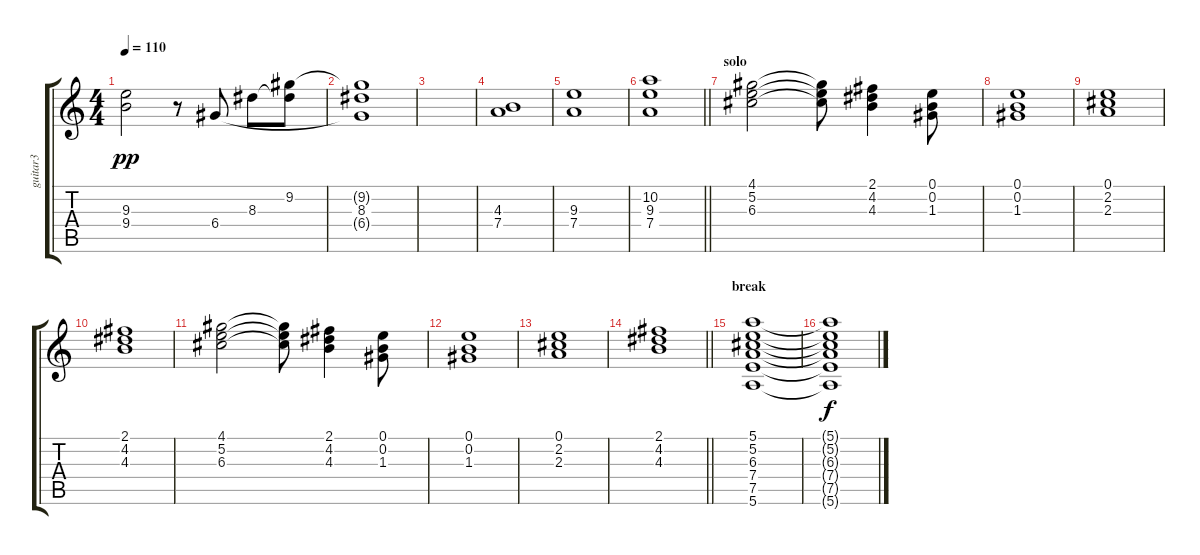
\track ("guitar3" "guitar3") {instrument distortionguitar}
\staff {score tabs}
\tuning (E4 B3 G3 D3 A2 E2) {hide}
\ts (4 4)
\tempo 110
\clef g2
\ks c
(9.3{t} 9.4{t}).2{dy pp} r.8 6.4.8 8.3.8 (9.2 8.3{t}).8 |
(9.2{t} 8.3 6.4{t}).1 |
|
(4.3 7.4).1 |
(9.3 7.4).1 |
\barLineRight lightlight
(10.2 9.3 7.4).1 |
\section ("" "solo")
(4.1 5.2 6.3).2 (4.1{t} 5.2{t} 6.3{t}).8 (2.1 4.2 4.3).4 (0.1 0.2 1.3).8 |
(0.1 0.2 1.3).1 |
(0.1 2.2 2.3).1 |
(2.1 4.2 4.3).1 |
(4.1 5.2 6.3).2 (4.1{t} 5.2{t} 6.3{t}).8 (2.1 4.2 4.3).4 (0.1 0.2 1.3).8 |
(0.1 0.2 1.3).1 |
(0.1 2.2 2.3).1 |
\barLineRight lightlight
(2.1 4.2 4.3).1 |
\section ("" "break")
(5.1 5.2 6.3 7.4 7.5 5.6).1 |
(5.1{t} 5.2{t} 6.3{t} 7.4{t} 7.5{t} 5.6{t}).1{dy f}
